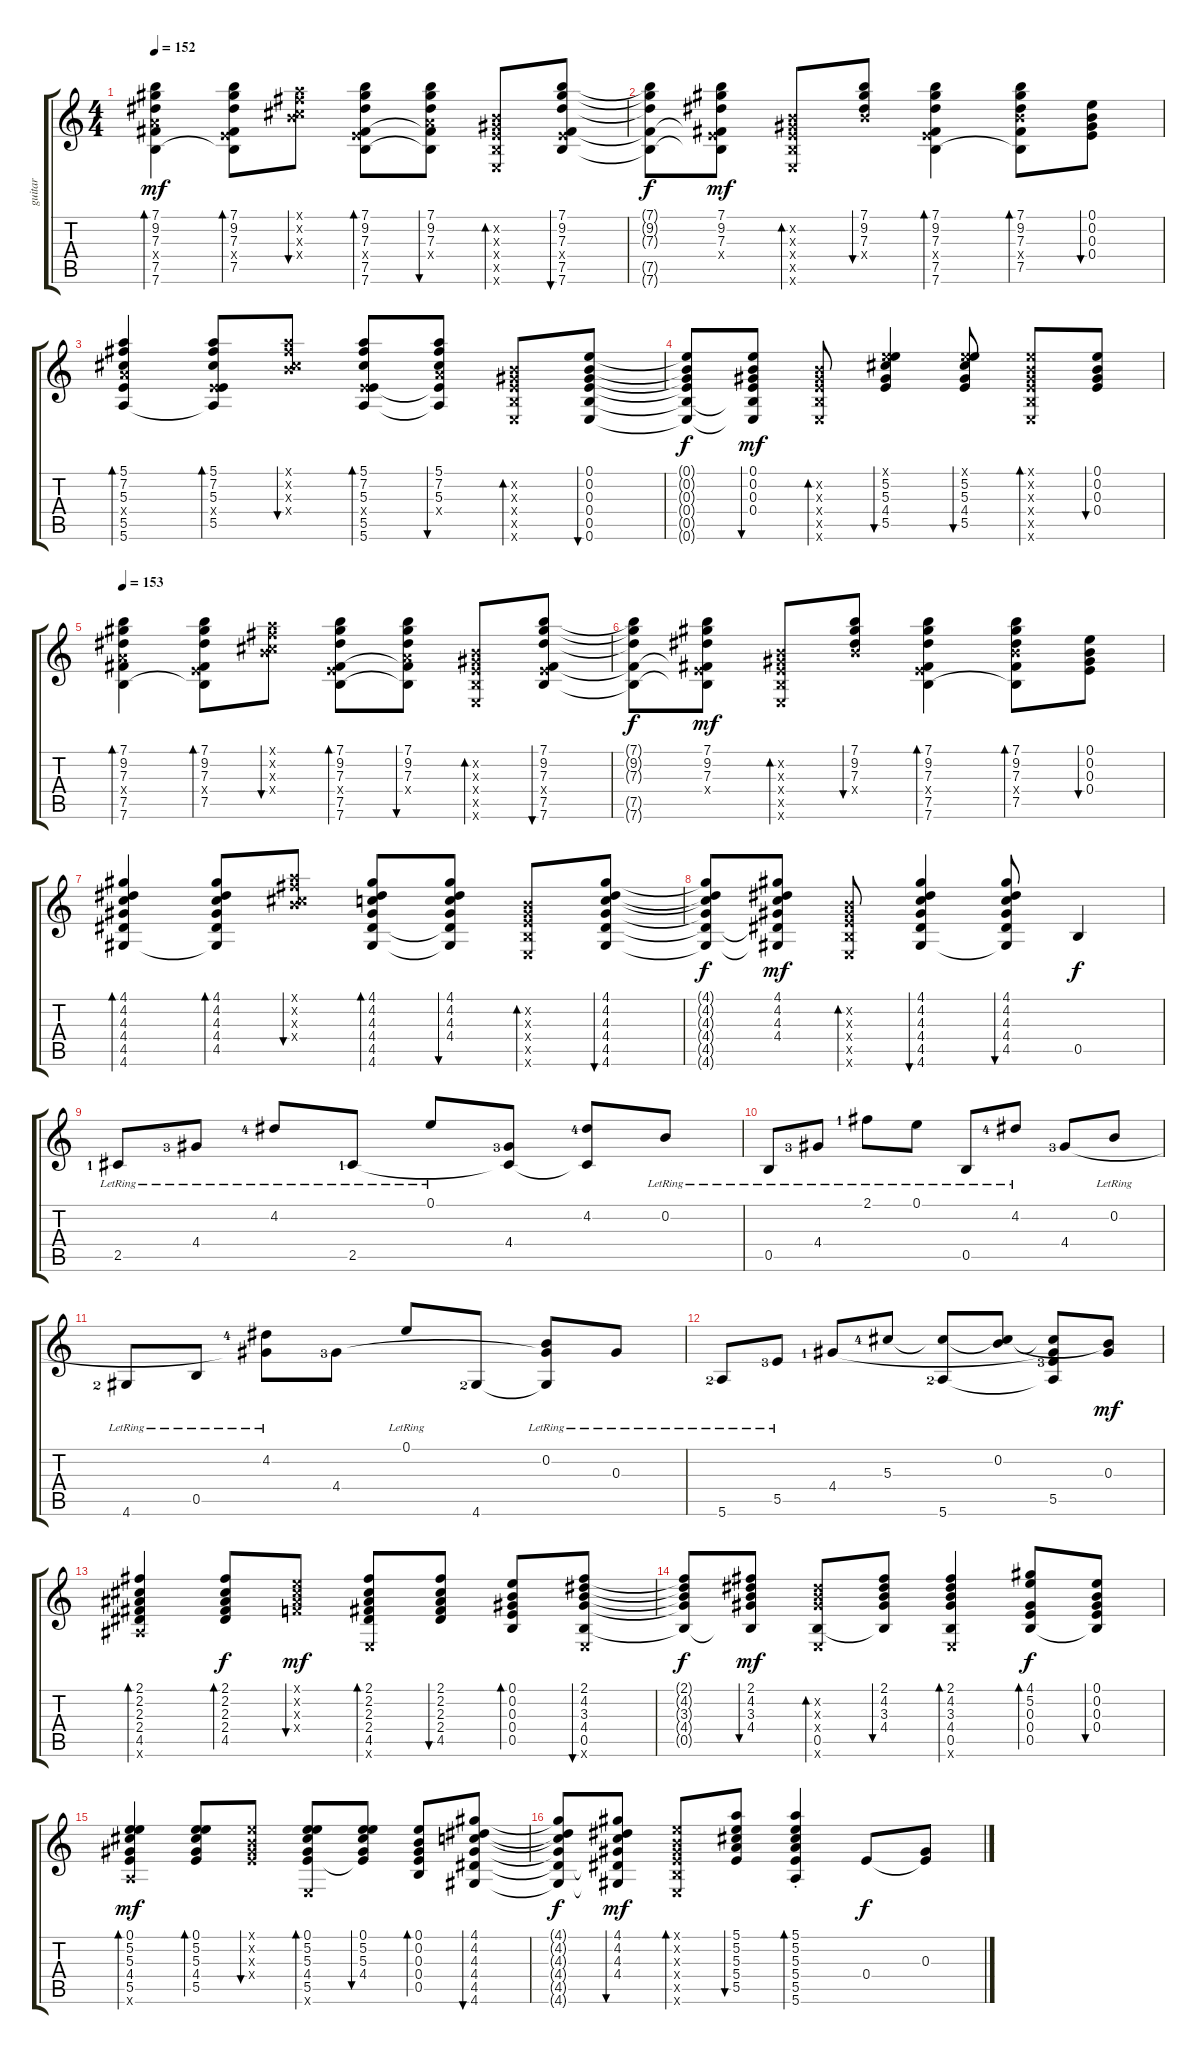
\track ("guitar" "guitar") {instrument electricguitarclean}
\staff {score tabs}
\tuning (E4 B3 Ab3 E3 B2 E2) {hide}
\ts (4 4)
\tempo 152
\clef g2
\ks c
(7.1 9.2 7.3 5.4{x} 7.5 7.6).4{bd 30 dy mf} (7.1 9.2 7.3 0.4{x} 7.5 7.6{t}).8{bd 30} (5.1{x} 7.2{x} 5.3{x} 7.4{x}).8{bu 30} (7.1 9.2 7.3 0.4{x} 7.5 7.6).8{bd 30} (7.1 9.2 7.3 5.4{x} 7.5{t} 7.6{t}).8{bu 30} (0.2{x} 0.3{x} 0.4{x} 0.5{x} 0.6{x}).8{bd 30} (7.1 9.2 7.3 0.4{x} 7.5 7.6).8{bu 30} |
(7.1{t} 9.2{t} 7.3{t} 7.5{t} 7.6{t}).8{dy f} (7.1 9.2 7.3 0.4{x} 7.5{t} 7.6{t}).8{dy mf} (0.2{x} 0.3{x} 0.4{x} 0.5{x} 0.6{x}).8{bd 30} (7.1 9.2 7.3 7.4{x}).8{bu 30} (7.1 9.2 7.3 0.4{x} 7.5 7.6).4{bd 30} (7.1 9.2 7.3 7.4{x} 7.5 7.6{t}).8{bd 30} (0.1 0.2 0.3 0.4).8{bu 30} |
(5.1 7.2 5.3 5.4{x} 5.5 5.6).4{bd 30} (5.1 7.2 5.3 0.4{x} 5.5 5.6{t}).8{bd 30} (5.1{x} 7.2{x} 5.3{x} 7.4{x}).8{bu 30} (5.1 7.2 5.3 0.4{x} 5.5 5.6).8{bd 30} (5.1 7.2 5.3 5.4{x} 5.5{t} 5.6{t}).8{bu 30} (0.2{x} 0.3{x} 0.4{x} 0.5{x} 0.6{x}).8{bd 30} (0.1 0.2 0.3 0.4 0.5 0.6).8{bu 30} |
(0.1{t} 0.2{t} 0.3{t} 0.4{t} 0.5{t} 0.6{t}).8{dy f} (0.1 0.2 0.3 0.4 0.5{t} 0.6{t}).8{bu 30 dy mf} (0.2{x} 0.3{x} 0.4{x} 0.5{x} 0.6{x}).8{bd 30} (0.1{x} 5.2 5.3 4.4 5.5).4{bu 30} (0.1{x} 5.2 5.3 4.4 5.5).8{bu 30} (0.1{x} 0.2{x} 0.3{x} 0.4{x} 0.5{x} 0.6{x}).8{bd 30} (0.1 0.2 0.3 0.4).8{bu 30} |
\tempo 153
(7.1 9.2 7.3 5.4{x} 7.5 7.6).4{bd 30} (7.1 9.2 7.3 0.4{x} 7.5 7.6{t}).8{bd 30} (5.1{x} 7.2{x} 5.3{x} 7.4{x}).8{bu 30} (7.1 9.2 7.3 0.4{x} 7.5 7.6).8{bd 30} (7.1 9.2 7.3 5.4{x} 7.5{t} 7.6{t}).8{bu 30} (0.2{x} 0.3{x} 0.4{x} 0.5{x} 0.6{x}).8{bd 30} (7.1 9.2 7.3 0.4{x} 7.5 7.6).8{bu 30} |
(7.1{t} 9.2{t} 7.3{t} 7.5{t} 7.6{t}).8{dy f} (7.1 9.2 7.3 0.4{x} 7.5{t} 7.6{t}).8{dy mf} (0.2{x} 0.3{x} 0.4{x} 0.5{x} 0.6{x}).8{bd 30} (7.1 9.2 7.3 7.4{x}).8{bu 30} (7.1 9.2 7.3 0.4{x} 7.5 7.6).4{bd 30} (7.1 9.2 7.3 7.4{x} 7.5 7.6{t}).8{bd 30} (0.1 0.2 0.3 0.4).8{bu 30} |
(4.1 4.2 4.3 4.4 4.5 4.6).4{bd 30} (4.1 4.2 4.3 4.4 4.5 4.6{t}).8{bd 30} (5.1{x} 7.2{x} 5.3{x} 7.4{x}).8{bu 30} (4.1 4.2 4.3 4.4 4.5 4.6).8{bd 30} (4.1 4.2 4.3 4.4 4.5{t} 4.6{t}).8{bu 30} (0.2{x} 0.3{x} 0.4{x} 0.5{x} 0.6{x}).8{bd 30} (4.1 4.2 4.3 4.4 4.5 4.6).8{bu 30} |
(4.1{t} 4.2{t} 4.3{t} 4.4{t} 4.5{t} 4.6{t}).8{dy f} (4.1 4.2 4.3 4.4 4.5{t} 4.6{t}).8{dy mf} (0.2{x} 0.3{x} 0.4{x} 0.5{x} 0.6{x}).8{bd 30} (4.1 4.2 4.3 4.4 4.5 4.6).4{bu 30} (4.1 4.2 4.3 4.4 4.5 4.6{t}).8{bu 30} 0.5.4{dy f} |
2.5{lr lf 2}.8 4.4{lr lf 4}.8 4.2{lr lf 5}.8 2.5{lr lf 2}.8 0.1{lr}.8 (4.4{lf 4} 2.5{t}).8 (4.2{lf 5} 2.5{t}).8 0.2{lr}.8 |
0.5{lr}.8 4.4{lr lf 4}.8 2.1{lr lf 2}.8 0.1{lr}.8 0.5{lr}.8 4.2{lr lf 5}.8 4.4{lf 4}.8 0.2{lr}.8 |
4.6{lr lf 3}.8 0.5{lr}.8 (4.2{lr lf 5} 4.4{t}).8 4.4{lf 4}.8 0.1{lr}.8 4.6{lf 3}.8 (0.2{lr} 4.4{t} 4.6{t}).8 0.3{lr}.8 |
5.6{lr lf 3}.8 5.5{lr lf 4}.8 4.4{lf 2}.8 5.3{lf 5}.8 (5.3{t} 5.6{lf 3}).8 (0.2 5.3{t}).8 (5.3{t} 4.4{t} 5.5{lf 4} 5.6{t}).8 (0.2{t} 0.3).8{dy mf} |
(2.1 2.2 2.3 2.4 4.5 6.6{x}).4{bd 120} (2.1 2.2 2.3 2.4 4.5).8{bd 30 dy f} (0.1{x} 2.2{x} 2.3{x} 1.4{x}).8{bu 30 dy mf} (2.1 2.2 2.3 2.4 4.5 0.6{x}).8{bd 30} (2.1 2.2 2.3 2.4 4.5).8{bu 30} (0.1 0.2 0.3 0.4 0.5).8{bd 30} (2.1 4.2 3.3 4.4 0.5 0.6{x}).8{bu 30} |
(2.1{t} 4.2{t} 3.3{t} 4.4{t} 0.5{t}).8{dy f} (2.1 4.2 3.3 4.4 0.5{t}).8{bu 30 dy mf} (4.2{x} 3.3{x} 4.4{x} 0.5 0.6{x}).8{bd 30} (2.1 4.2 3.3 4.4 0.5{t}).8{bu 30} (2.1 4.2 3.3 4.4 0.5 0.6{x}).4{bd 30} (4.1 5.2 0.3 0.4 0.5).8{bd 60 dy f} (0.1 0.2 0.3 0.4 0.5{t}).8{bu 30} |
(0.1 5.2 5.3 4.4 5.5 5.6{x}).4{bd 30 dy mf} (0.1 5.2 5.3 4.4 5.5).8{bd 30} (0.1{x} 0.2{x} 0.3{x} 0.4{x}).8{bu 30} (0.1 5.2 5.3 4.4 5.5 0.6{x}).8{bd 30} (0.1 5.2 5.3 4.4 5.5{t}).8{bu 30} (0.1 0.2 0.3 0.4 0.5).8{bd 30} (4.1 4.2 4.3 4.4 4.5 4.6).8{bu 30} |
(4.1{t} 4.2{t} 4.3{t} 4.4{t} 4.5{t} 4.6{t}).8{dy f} (4.1 4.2 4.3 4.4 4.5{t} 4.6{t}).8{bu 30 dy mf} (0.1{x} 0.2{x} 0.3{x} 0.4{x} 0.5{x} 0.6{x}).8{bd 30} (5.1 5.2 5.3 5.4 5.5).8{bu 30} (5.1 5.2 5.3 5.4 5.5 5.6{st}).4{bd 30} 0.4.8{dy f} (0.3 0.4{t}).8
